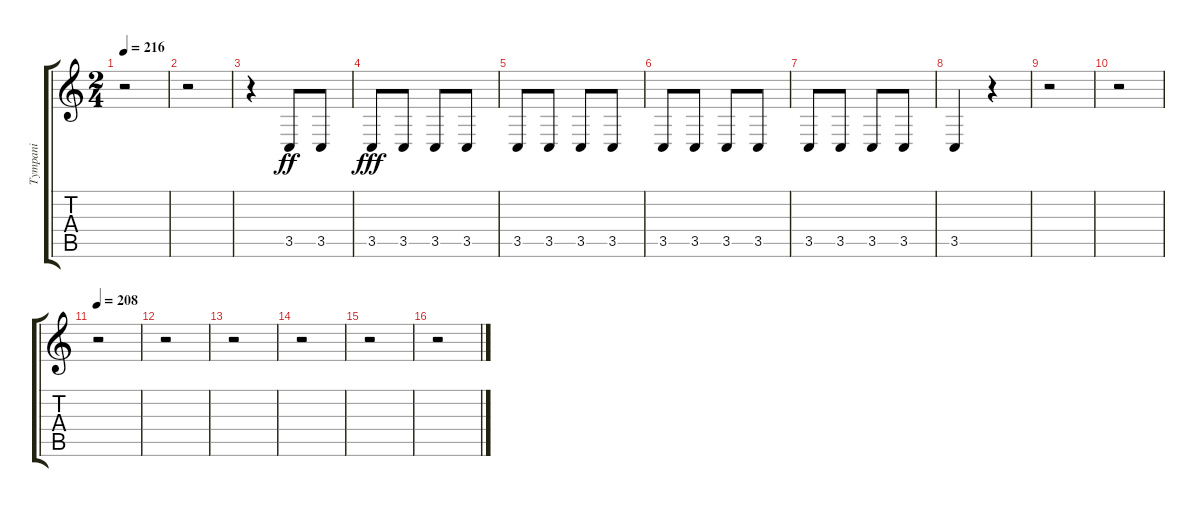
\track ("Tympani" "Tympani") {instrument timpani}
\staff {score tabs}
\tuning (E4 B3 G3 D3 A2 E2) {hide}
\ts (2 4)
\tempo 216
\clef g2
\ks c
r.2{dy ff} |
r.2 |
r.4 3.5.8 3.5.8 |
3.5.8{dy fff} 3.5.8 3.5.8 3.5.8 |
3.5.8 3.5.8 3.5.8 3.5.8 |
3.5.8 3.5.8 3.5.8 3.5.8 |
3.5.8 3.5.8 3.5.8 3.5.8 |
3.5.4 r.4 |
r.2 |
r.2 |
\tempo 208
r.2 |
r.2 |
r.2 |
r.2 |
r.2 |
r.2
